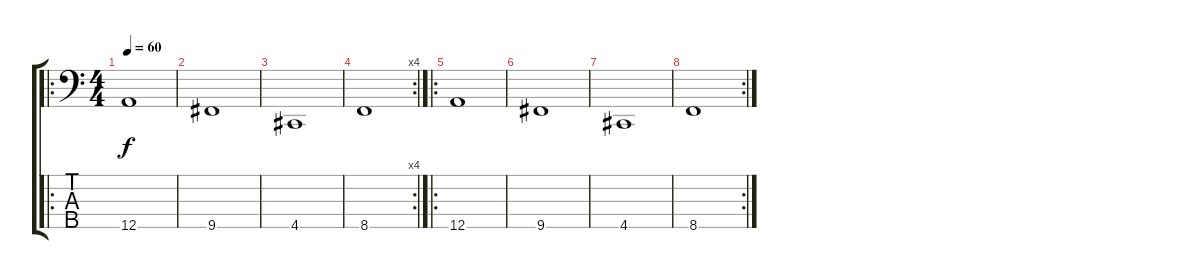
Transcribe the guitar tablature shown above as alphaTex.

\track "" {instrument electricbassfinger}
\staff {score tabs}
\tuning (F2 C2 G1 D1 A0) {hide}
\ro
\ts (4 4)
\tempo 60
\clef f4
\ks c
12.5.1{dy f} |
9.5.1 |
4.5.1 |
\rc 4
8.5.1 |
\ro
12.5.1 |
9.5.1 |
4.5.1 |
\rc 2
8.5.1
